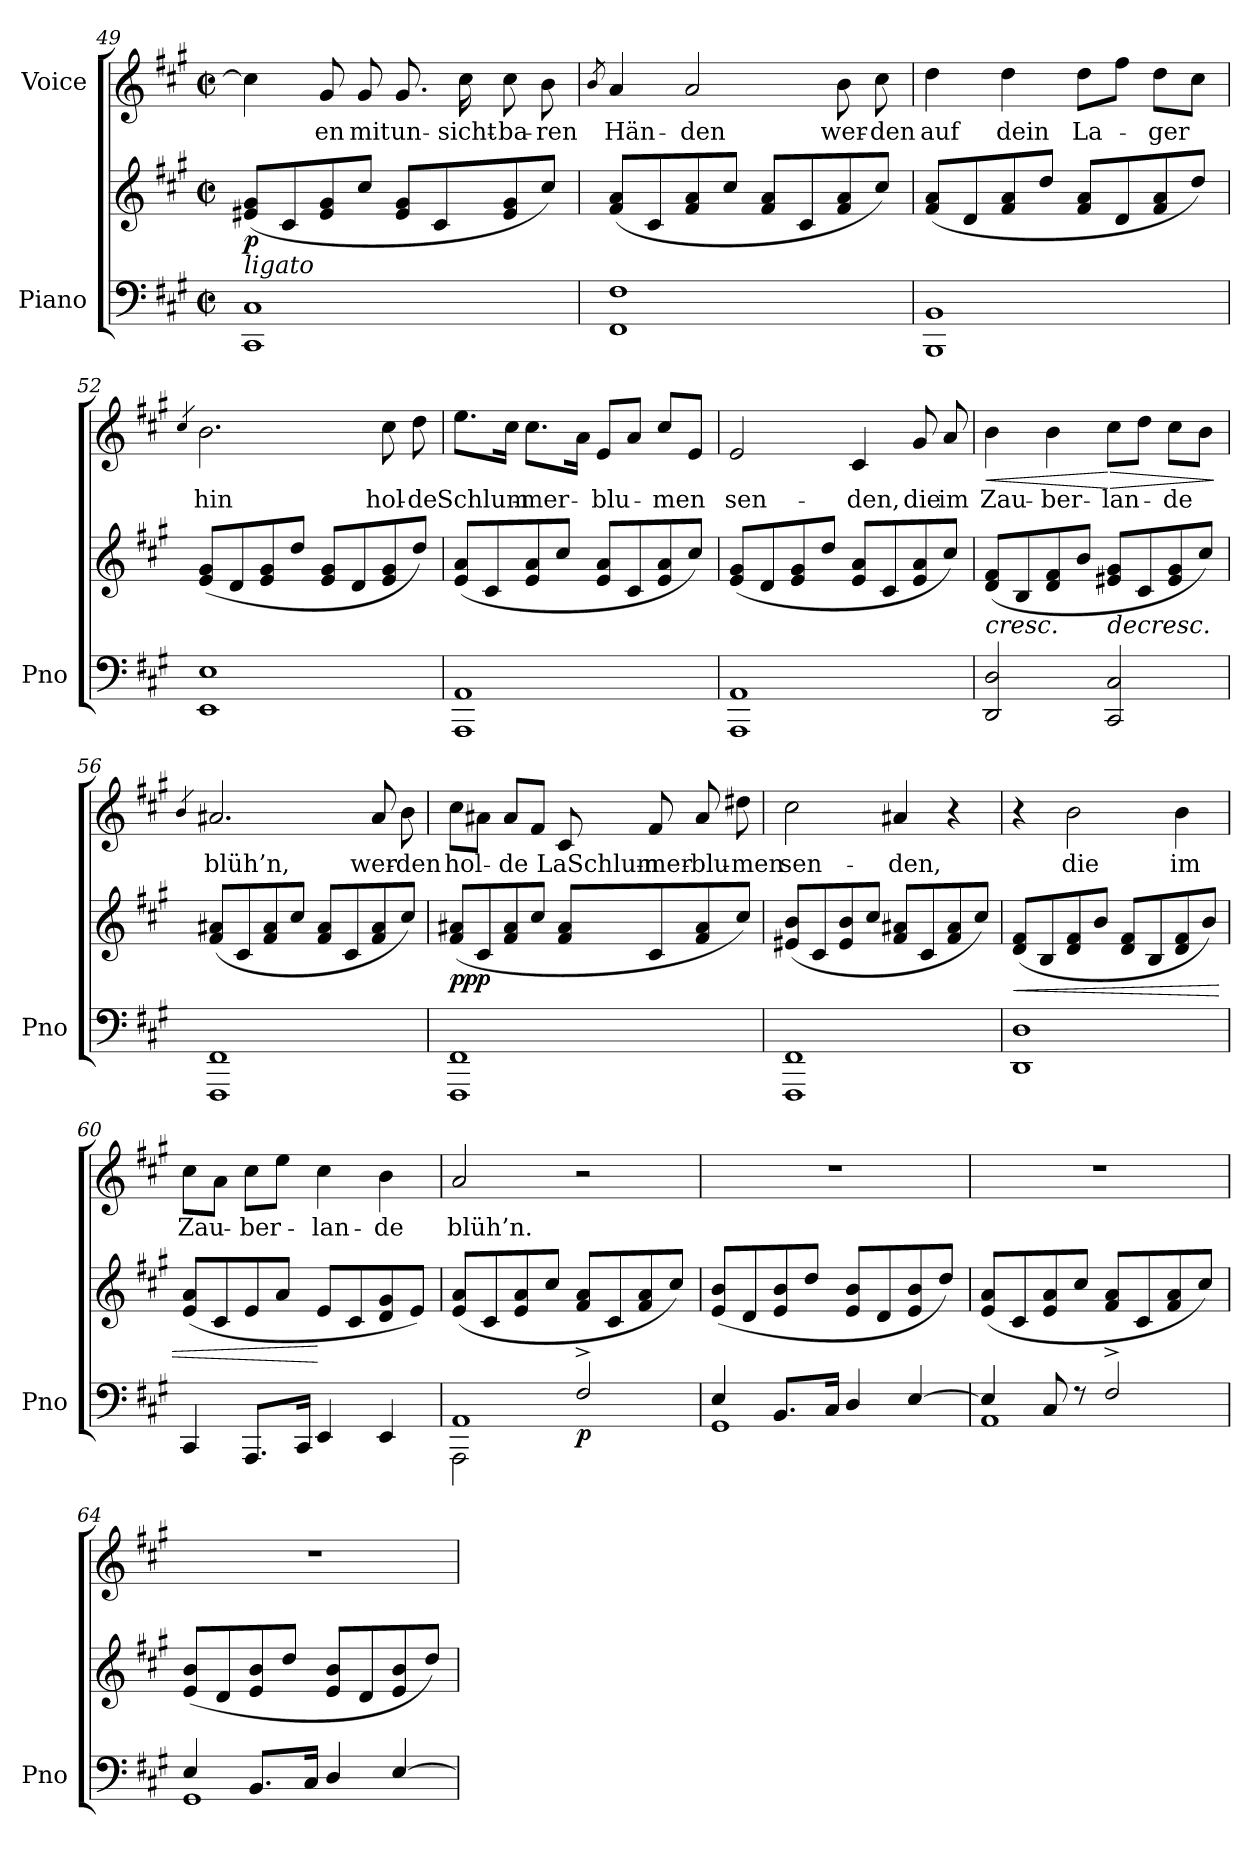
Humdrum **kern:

**kern	**kern	**dynam	**kern	**text	**dynam
*part2	*part2	*part2	*part1	*part1	*part1
*staff3	*staff2	*staff2/3	*staff1	*staff1	*staff1
*I"Piano	*	*	*I"Voice	*	*
*I'Pno	*	*	*	*	*
*clefF4	*clefG2	*	*clefG2	*	*
*k[f#c#g#]	*k[f#c#g#]	*	*k[f#c#g#]	*	*
*M2/2	*M2/2	*	*M2/2	*	*
*met(c|)	*met(c|)	*	*met(c|)	*	*
=49	=49	=49	=49	=49	=49
!	!LO:TX:b:i:t=ligato	!	!	!	!
!	!	!LO:DY:b	!	!	!
1CC# 1C#	(<8e#X/ 8g#/L	p	4cc#\]	.	.
.	8c#/	.	.	.	.
!	!	!	!	!LO:LY:b	!
.	8e#/ 8g#/	.	8g#/	-en	.
!	!	!	!	!LO:LY:b	!
.	8cc#/J	.	8g#/	mit	.
!	!	!	!	!LO:LY:b	!
.	8e#/ 8g#/L	.	8.g#/	un-	.
.	8c#/	.	.	.	.
!	!	!	!	!LO:LY:b	!
.	.	.	16cc#\	-sicht-	.
!	!	!	!	!LO:LY:b	!
.	8e#/ 8g#/	.	8cc#\	-ba-	.
!	!	!	!	!LO:LY:b	!
.	8cc#/J)	.	8b\	-ren	.
=50	=50	=50	=50	=50	=50
.	.	.	8qb/	.	.
!	!	!	!	!LO:LY:b	!
1FF# 1F#	(<8f#/ 8a/L	.	4a/	Hän-	.
.	8c#/	.	.	.	.
!	!	!	!	!LO:LY:b	!
.	8f#/ 8a/	.	2a/	-den	.
.	8cc#/J	.	.	.	.
.	8f#/ 8a/L	.	.	.	.
.	8c#/	.	.	.	.
!	!	!	!	!LO:LY:b	!
.	8f#/ 8a/	.	8b\	wer-	.
!	!	!	!	!LO:LY:b	!
.	8cc#/J)	.	8cc#\	-den	.
=51	=51	=51	=51	=51	=51
!	!	!	!	!LO:LY:b	!
1BBB 1BB	(<8f#/ 8a/L	.	4dd\	auf	.
.	8d/	.	.	.	.
!	!	!	!	!LO:LY:b	!
.	8f#/ 8a/	.	4dd\	dein	.
.	8dd/J	.	.	.	.
!	!	!	!	!LO:LY:b	!
.	8f#/ 8a/L	.	8dd\L	La-	.
.	8d/	.	8ff#\J	.	.
!	!	!	!	!LO:LY:b	!
.	8f#/ 8a/	.	8dd\L	-ger	.
.	8dd/J)	.	8cc#\J	.	.
!!LO:LB:g=z
=52	=52	=52	=52	=52	=52
.	.	.	4qcc#/	.	.
!	!	!	!	!LO:LY:b	!
1EE 1E	(<8e/ 8g#/L	.	2.b\	hin	.
.	8d/	.	.	.	.
.	8e/ 8g#/	.	.	.	.
.	8dd/J	.	.	.	.
.	8e/ 8g#/L	.	.	.	.
.	8d/	.	.	.	.
!	!	!	!	!LO:LY:b	!
.	8e/ 8g#/	.	8cc#\	hol-	.
!	!	!	!	!LO:LY:b	!
.	8dd/J)	.	8dd\	-de	.
=53	=53	=53	=53	=53	=53
!	!	!	!	!LO:LY:b	!
1AAA 1AA	(<8e/ 8a/L	.	8.ee\L	Schlum-	.
.	8c#/	.	.	.	.
.	.	.	16cc#\Jk	.	.
!	!	!	!	!LO:LY:b	!
.	8e/ 8a/	.	8.cc#\L	-mer-	.
.	8cc#/J	.	.	.	.
.	.	.	16a\Jk	.	.
!	!	!	!	!LO:LY:b	!
.	8e/ 8a/L	.	8e/L	-blu-	.
.	8c#/	.	8a/J	.	.
!	!	!	!	!LO:LY:b	!
.	8e/ 8a/	.	8cc#/L	-men	.
.	8cc#/J)	.	8e/J	.	.
=54	=54	=54	=54	=54	=54
!	!	!	!	!LO:LY:b	!
1AAA 1AA	(<8e/ 8g#/L	.	2e/	sen-	.
.	8d/	.	.	.	.
.	8e/ 8g#/	.	.	.	.
.	8dd/J	.	.	.	.
!	!	!	!	!LO:LY:b	!
.	8e/ 8a/L	.	4c#/	-den,	.
.	8c#/	.	.	.	.
!	!	!	!	!LO:LY:b	!
.	8e/ 8a/	.	8g#/	die	.
!	!	!	!	!LO:LY:b	!
.	8cc#/J)	.	8a/	im	.
=55	=55	=55	=55	=55	=55
!	!	!LO:HP:b	!	!LO:LY:b	!LO:HP:b
2DD/ 2D/	(<8d/ 8f#/L	<	4b\	Zau-	<
.	8B/	.	.	.	.
!	!	!	!	!LO:LY:b	!
.	8d/ 8f#/	.	4b\	ber-	.
.	8b/J	.	.	.	.
!	!	!LO:HP:b	!	!LO:LY:b	!LO:HP:n=1:b
2CC#/ 2C#/	8e#X/ 8g#/L	>	8cc#\L	-lan-	[ >
.	8c#/	.	8dd\J	.	.
!	!	!	!	!LO:LY:b	!
.	8e#/ 8g#/	.	8cc#\L	-de	.
.	8cc#/J)	.	8b\J	.	.
.	.	[	.	.	]
!!LO:LB:g=z
=56	=56	=56	=56	=56	=56
.	.	.	4qb/	.	.
!	!	!	!	!LO:LY:b	!
1FFF# 1FF#	(<8f#/ 8a#X/L	.	2.a#X/	blüh’n,	.
.	8c#/	.	.	.	.
.	8f#/ 8a#/	.	.	.	.
.	8cc#/J	.	.	.	.
.	8f#/ 8a#/L	.	.	.	.
.	8c#/	.	.	.	.
!	!	!	!	!LO:LY:b	!
.	8f#/ 8a#/	.	8a#/	wer-	.
!	!	!	!	!LO:LY:b	!
.	8cc#/J)	.	8b\	-den	.
=57	=57	=57	=57	=57	=57
!	!	!LO:DY:b	!	!LO:LY:b	!
1FFF# 1FF#	(<8f#/ 8a#X/L	ppp	8cc#\L	hol-	.
.	8c#/	.	8a#X\J	.	.
!	!	!	!	!LO:LY:b	!
.	8f#/ 8a#/	.	8a#/L	-de	.
.	8cc#/J	.	8f#/J	.	.
!	!	!	!	!LO:LY:b	!
.	8f#/ 8a#/L	.	8c#/	LaSchlum-	.
!	!	!	!	!LO:LY:b	!
.	8c#/	.	8f#/	-mer-	.
!	!	!	!	!LO:LY:b	!
.	8f#/ 8a#/	.	8a#/	-blu-	.
!	!	!	!	!LO:LY:b	!
.	8cc#/J)	.	8dd#X\	-men	.
=58	=58	=58	=58	=58	=58
!	!	!	!	!LO:LY:b	!
1FFF# 1FF#	(<8e#X/ 8b/L	.	2cc#\	sen-	.
.	8c#/	.	.	.	.
.	8e#/ 8b/	.	.	.	.
.	8cc#/J	.	.	.	.
!	!	!	!	!LO:LY:b	!
.	8f#/ 8a#X/L	.	4a#X/	-den,	.
.	8c#/	.	.	.	.
.	8f#/ 8a#/	.	4r	.	.
.	8cc#/J)	.	.	.	.
=59	=59	=59	=59	=59	=59
!	!	!LO:HP:b	!	!	!
1DD 1D	(<8d/ 8f#/L	<	4r	.	.
.	8B/	.	.	.	.
!	!	!	!	!LO:LY:b	!
.	8d/ 8f#/	.	2b\	die	.
.	8b/J	.	.	.	.
.	8d/ 8f#/L	.	.	.	.
.	8B/	.	.	.	.
!	!	!	!	!LO:LY:b	!
.	8d/ 8f#/	.	4b\	im	.
.	8b/J)	.	.	.	.
.	.	]	.	.	.
=60	=60	=60	=60	=60	=60
!	!	!	!	!LO:LY:b	!
4CC#/	(<8e/ 8a/L	.	8cc#\L	Zau-	.
.	8c#/	.	8a\J	.	.
!	!	!	!	!LO:LY:b	!
8.AAA/L	8e/	.	8cc#\L	-ber-	.
.	8a/J	.	8ee\J	.	.
16CC#/Jk	.	.	.	.	.
!	!	!	!	!LO:LY:b	!
4EE/	8e/L	[	4cc#\	-lan-	.
.	8c#/	.	.	.	.
!	!	!	!	!LO:LY:b	!
4EE/	8d/ 8g#/	.	4b\	de	.
.	8e/J)	.	.	.	.
!!LO:LB:g=z
=61	=61	=61	=61	=61	=61
*^	*	*	*	*	*
!	!	!	!	!	!LO:LY:b	!
2AAA\	1AA	(<8e/ 8a/L	.	2a/	blüh’n.	.
.	.	8c#/	.	.	.	.
.	.	8e/ 8a/	.	.	.	.
.	.	8cc#/J	.	.	.	.
!	!	!	!LO:DY:b=2	!	!	!
2F#^/	.	8f#/ 8a/L	p	2r	.	.
.	.	8c#/	.	.	.	.
.	.	8f#/ 8a/	.	.	.	.
.	.	8cc#/J)	.	.	.	.
=62	=62	=62	=62	=62	=62	=62
4E/	1GG#	(<8e/ 8b/L	.	1r	.	.
.	.	8d/	.	.	.	.
8.BB/L	.	8e/ 8b/	.	.	.	.
.	.	8dd/J	.	.	.	.
16C#/Jk	.	.	.	.	.	.
4D/	.	8e/ 8b/L	.	.	.	.
.	.	8d/	.	.	.	.
[4E/	.	8e/ 8b/	.	.	.	.
.	.	8dd/J)	.	.	.	.
=63	=63	=63	=63	=63	=63	=63
4E/]	1AA	(<8e/ 8a/L	.	1r	.	.
.	.	8c#/	.	.	.	.
8C#/	.	8e/ 8a/	.	.	.	.
8r	.	8cc#/J	.	.	.	.
2F#^/	.	8f#/ 8a/L	.	.	.	.
.	.	8c#/	.	.	.	.
.	.	8f#/ 8a/	.	.	.	.
.	.	8cc#/J)	.	.	.	.
=64	=64	=64	=64	=64	=64	=64
4E/	1GG#	(<8e/ 8b/L	.	1r	.	.
.	.	8d/	.	.	.	.
8.BB/L	.	8e/ 8b/	.	.	.	.
.	.	8dd/J	.	.	.	.
16C#/Jk	.	.	.	.	.	.
4D/	.	8e/ 8b/L	.	.	.	.
.	.	8d/	.	.	.	.
[4E/	.	8e/ 8b/	.	.	.	.
.	.	8dd/J)	.	.	.	.
*v	*v	*	*	*	*	*
=	=	=	=	=	=
*-	*-	*-	*-	*-	*-
